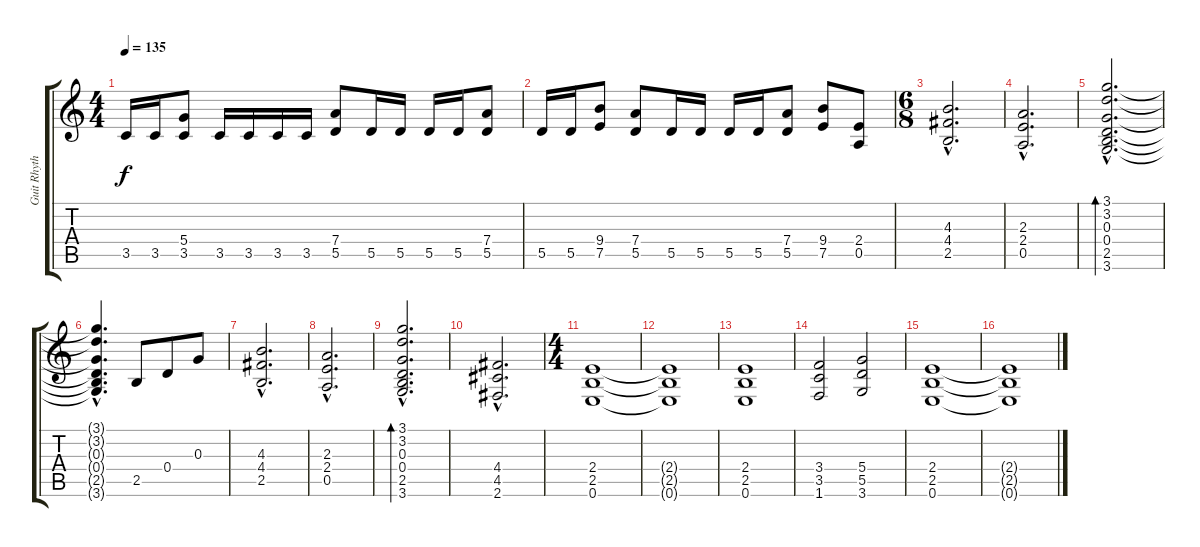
\track ("Guit Rhythm" "Guit Rhyth") {instrument distortionguitar}
\staff {score tabs}
\tuning (E4 B3 G3 D3 A2 E2) {hide}
\ts (4 4)
\tempo 135
\clef g2
\ks c
3.5.16{dy f} 3.5.16 (5.4 3.5).8 3.5.16 3.5.16 3.5.16 3.5.16 (7.4 5.5).8 5.5.16 5.5.16 5.5.16 5.5.16 (7.4 5.5).8 |
5.5.16 5.5.16 (9.4 7.5).8 (7.4 5.5).8 5.5.16 5.5.16 5.5.16 5.5.16 (7.4 5.5).8 (9.4 7.5).8 (2.4 0.5).8 |
\ts (6 8)
(4.3{hac} 4.4{hac} 2.5{hac}).2{d} |
(2.3{hac} 2.4{hac} 0.5{hac}).2{d} |
(3.1{hac} 3.2{hac} 0.3{hac} 0.4{hac} 2.5{hac} 3.6{hac}).2{d bd 240} |
(3.1{hac t} 3.2{hac t} 0.3{hac t} 0.4{hac t} 2.5{hac t} 3.6{hac t}).4{d} 2.5.8 0.4.8 0.3.8 |
(4.3{hac} 4.4{hac} 2.5{hac}).2{d} |
(2.3{hac} 2.4{hac} 0.5{hac}).2{d} |
(3.1{hac} 3.2{hac} 0.3{hac} 0.4{hac} 2.5{hac} 3.6{hac}).2{d bd 240} |
(4.4{hac} 4.5{hac} 2.6{hac}).2{d} |
\ts (4 4)
(2.4 2.5 0.6).1 |
(2.4{t} 2.5{t} 0.6{t}).1 |
(2.4 2.5 0.6).1 |
(3.4 3.5 1.6).2 (5.4 5.5 3.6).2 |
(2.4 2.5 0.6).1 |
(2.4{t} 2.5{t} 0.6{t}).1
